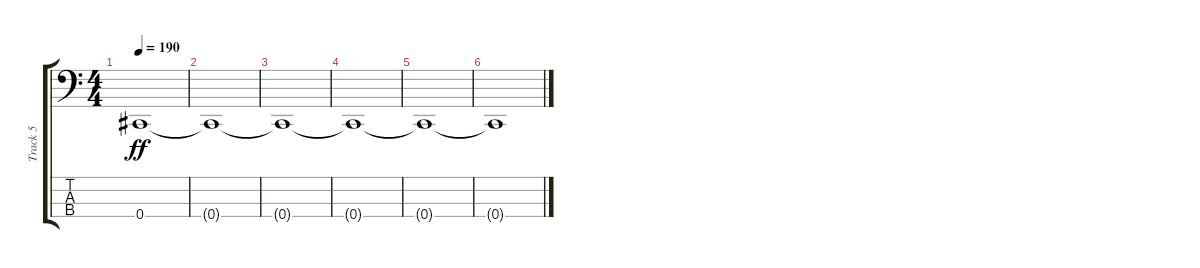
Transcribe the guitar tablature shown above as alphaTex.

\track ("Track 5" "Track 5") {instrument electricbasspick}
\staff {score tabs}
\tuning (E2 B1 Gb1 Db1) {hide}
\ts (4 4)
\tempo 190
\clef f4
\ks c
0.4{t}.1{dy ff} |
0.4{t}.1 |
0.4{t}.1 |
0.4{t}.1 |
0.4{t}.1 |
0.4{t}.1
